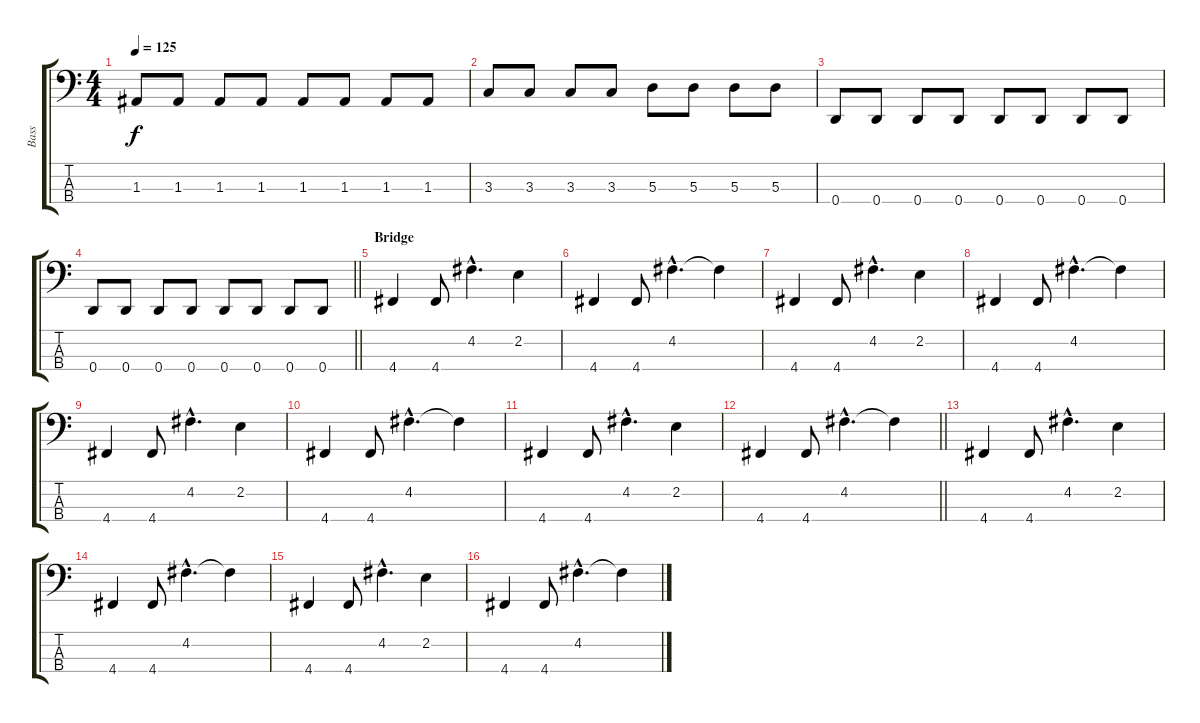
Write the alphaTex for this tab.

\track ("Bass" "Bass") {instrument electricbasspick}
\staff {score tabs}
\tuning (G2 D2 A1 D1) {hide}
\ts (4 4)
\tempo 125
\clef f4
\ks c
1.3.8{dy f} 1.3.8 1.3.8 1.3.8 1.3.8 1.3.8 1.3.8 1.3.8 |
3.3.8 3.3.8 3.3.8 3.3.8 5.3.8 5.3.8 5.3.8 5.3.8 |
0.4.8 0.4.8 0.4.8 0.4.8 0.4.8 0.4.8 0.4.8 0.4.8 |
\barLineRight lightlight
0.4.8 0.4.8 0.4.8 0.4.8 0.4.8 0.4.8 0.4.8 0.4.8 |
\section ("" "Bridge")
4.4.4 4.4.8 4.2{hac}.4{d} 2.2.4 |
4.4.4 4.4.8 4.2{hac}.4{d} 4.2{t}.4 |
4.4.4 4.4.8 4.2{hac}.4{d} 2.2.4 |
4.4.4 4.4.8 4.2{hac}.4{d} 4.2{t}.4 |
4.4.4 4.4.8 4.2{hac}.4{d} 2.2.4 |
4.4.4 4.4.8 4.2{hac}.4{d} 4.2{t}.4 |
4.4.4 4.4.8 4.2{hac}.4{d} 2.2.4 |
\barLineRight lightlight
4.4.4 4.4.8 4.2{hac}.4{d} 4.2{t}.4 |
4.4.4 4.4.8 4.2{hac}.4{d} 2.2.4 |
4.4.4 4.4.8 4.2{hac}.4{d} 4.2{t}.4 |
4.4.4 4.4.8 4.2{hac}.4{d} 2.2.4 |
4.4.4 4.4.8 4.2{hac}.4{d} 4.2{t}.4
